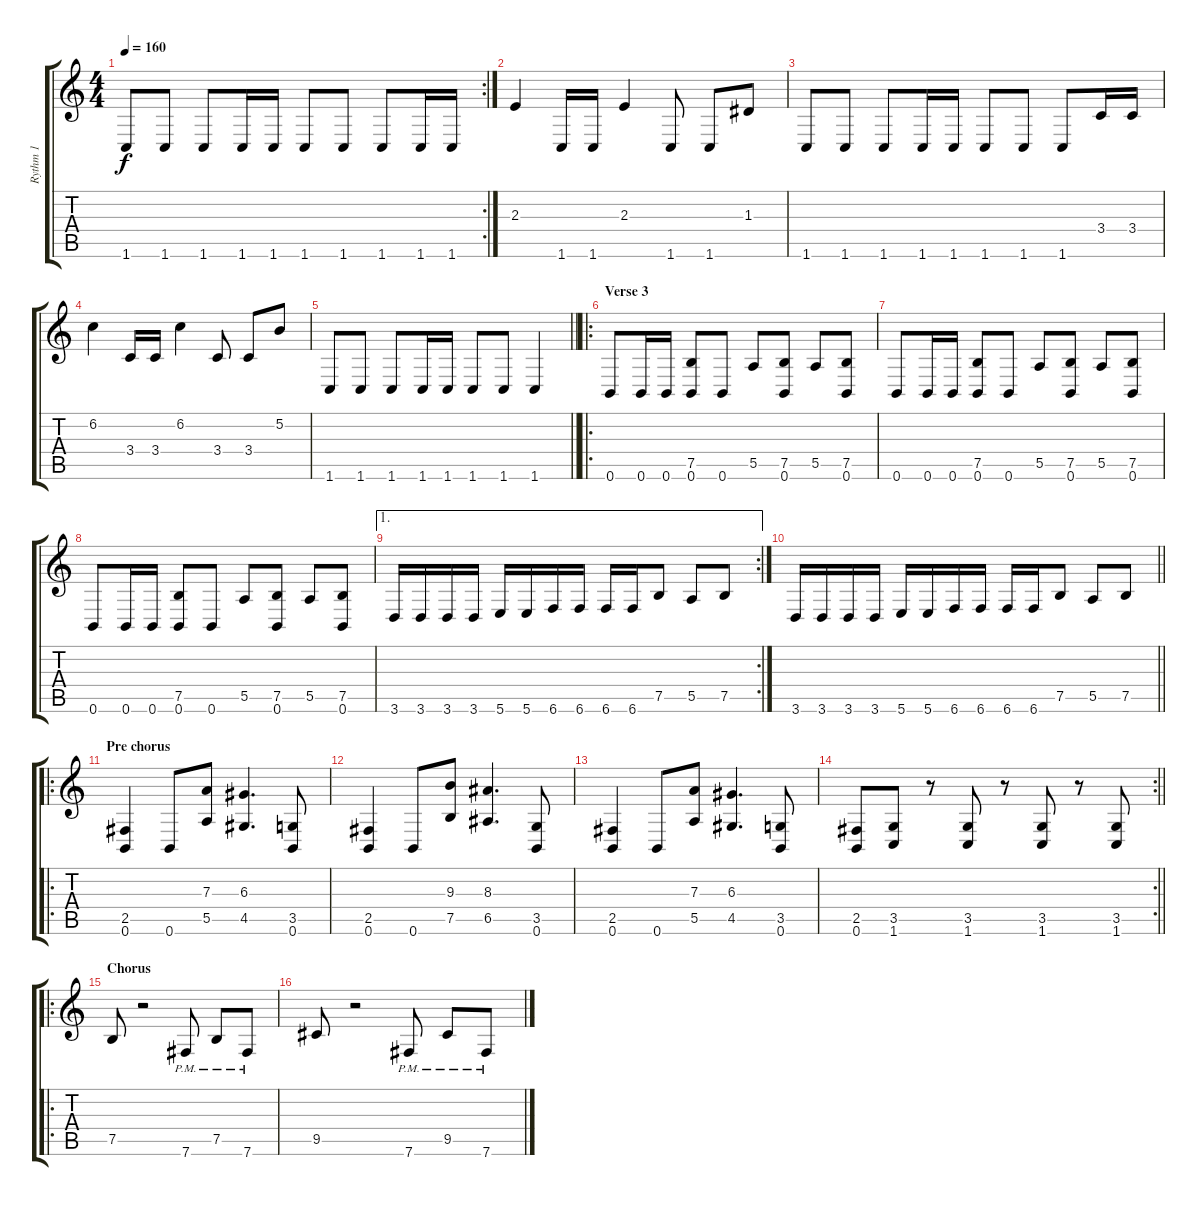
\track ("Rythm 1" "Rythm 1") {instrument overdrivenguitar}
\staff {score tabs}
\tuning (B3 Gb3 D3 A2 E2 B1) {hide}
\rc 2
\ts (4 4)
\tempo 160
\clef g2
\ks c
1.6.8{dy f} 1.6.8 1.6.8 1.6.16 1.6.16 1.6.8 1.6.8 1.6.8 1.6.16 1.6.16 |
2.3.4 1.6.16 1.6.16 2.3.4 1.6.8 1.6.8 1.3.8 |
1.6.8 1.6.8 1.6.8 1.6.16 1.6.16 1.6.8 1.6.8 1.6.8 3.4.16 3.4.16 |
6.2.4 3.4.16 3.4.16 6.2.4 3.4.8 3.4.8 5.2.8 |
\barLineRight lightlight
1.6.8 1.6.8 1.6.8 1.6.16 1.6.16 1.6.8 1.6.8 1.6.4 |
\ro
\section ("" "Verse 3")
0.6.8{instrument overdrivenguitar} 0.6.16 0.6.16 (7.5 0.6).8 0.6.8 5.5.8 (7.5 0.6).8 5.5.8 (7.5 0.6).8 |
0.6.8 0.6.16 0.6.16 (7.5 0.6).8 0.6.8 5.5.8 (7.5 0.6).8 5.5.8 (7.5 0.6).8 |
0.6.8 0.6.16 0.6.16 (7.5 0.6).8 0.6.8 5.5.8 (7.5 0.6).8 5.5.8 (7.5 0.6).8 |
\ae 1
\rc 2
3.6.16 3.6.16 3.6.16 3.6.16 5.6.16 5.6.16 6.6.16 6.6.16 6.6.16 6.6.16 7.5.8 5.5.8 7.5.8 |
\barLineRight lightlight
3.6.16 3.6.16 3.6.16 3.6.16 5.6.16 5.6.16 6.6.16 6.6.16 6.6.16 6.6.16 7.5.8 5.5.8 7.5.8 |
\ro
\section ("" "Pre chorus")
(2.5 0.6).4 0.6.8 (7.3 5.5).8 (6.3 4.5).4{d} (3.5 0.6).8 |
(2.5 0.6).4 0.6.8 (9.3 7.5).8 (8.3 6.5).4{d} (3.5 0.6).8 |
(2.5 0.6).4 0.6.8 (7.3 5.5).8 (6.3 4.5).4{d} (3.5 0.6).8 |
\rc 2
\barLineRight lightlight
(2.5 0.6).8 (3.5 1.6).8 r.8 (3.5 1.6).8 r.8 (3.5 1.6).8 r.8 (3.5 1.6).8 |
\ro
\section ("" "Chorus")
7.5.8{instrument distortionguitar} r.2 7.6{pm}.8 7.5{pm}.8 7.6{pm}.8 |
9.5.8 r.2 7.6{pm}.8 9.5{pm}.8 7.6{pm}.8
